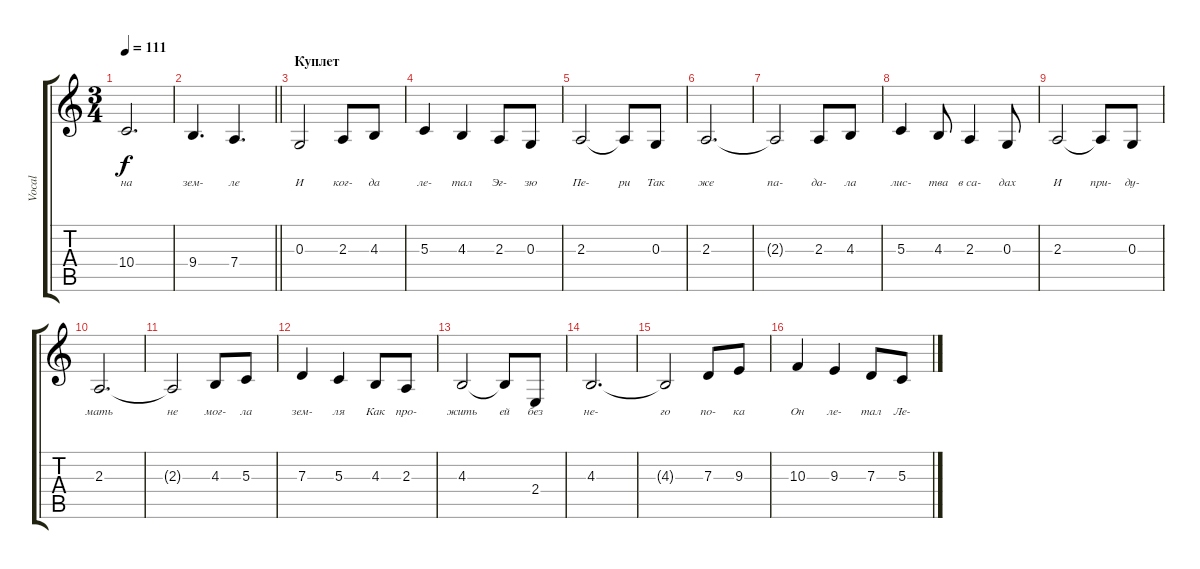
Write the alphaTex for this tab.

\track ("Vocal" "Vocal") {instrument electricgrandpiano}
\staff {score tabs}
\tuning (E4 B3 G3 D3 A2 E2) {hide}
\ts (3 4)
\tempo 111
\clef g2
\ks c
10.4.2{d lyrics (0 "на") lyrics (1 "") lyrics (2 "") lyrics (3 "") lyrics (4 "") dy f} |
\barLineRight lightlight
9.4.4{d lyrics (0 "зем-") lyrics (1 "") lyrics (2 "") lyrics (3 "") lyrics (4 "")} 7.4.4{d lyrics (0 "ле") lyrics (1 "") lyrics (2 "") lyrics (3 "") lyrics (4 "")} |
\section ("" "Куплет")
0.3.2{lyrics (0 "И") lyrics (1 "") lyrics (2 "") lyrics (3 "") lyrics (4 "")} 2.3.8{lyrics (0 "ког-") lyrics (1 "") lyrics (2 "") lyrics (3 "") lyrics (4 "")} 4.3.8{lyrics (0 "да") lyrics (1 "") lyrics (2 "") lyrics (3 "") lyrics (4 "")} |
5.3.4{lyrics (0 "ле-") lyrics (1 "") lyrics (2 "") lyrics (3 "") lyrics (4 "")} 4.3.4{lyrics (0 "тал") lyrics (1 "") lyrics (2 "") lyrics (3 "") lyrics (4 "")} 2.3.8{lyrics (0 "Эг-") lyrics (1 "") lyrics (2 "") lyrics (3 "") lyrics (4 "")} 0.3.8{lyrics (0 "зю") lyrics (1 "") lyrics (2 "") lyrics (3 "") lyrics (4 "")} |
2.3.2{lyrics (0 "Пе-") lyrics (1 "") lyrics (2 "") lyrics (3 "") lyrics (4 "")} 2.3{t}.8{lyrics (0 "ри") lyrics (1 "") lyrics (2 "") lyrics (3 "") lyrics (4 "")} 0.3.8{lyrics (0 "Так") lyrics (1 "") lyrics (2 "") lyrics (3 "") lyrics (4 "")} |
2.3.2{d lyrics (0 "же") lyrics (1 "") lyrics (2 "") lyrics (3 "") lyrics (4 "")} |
2.3{t}.2{lyrics (0 "па-") lyrics (1 "") lyrics (2 "") lyrics (3 "") lyrics (4 "")} 2.3.8{lyrics (0 "да-") lyrics (1 "") lyrics (2 "") lyrics (3 "") lyrics (4 "")} 4.3.8{lyrics (0 "ла") lyrics (1 "") lyrics (2 "") lyrics (3 "") lyrics (4 "")} |
5.3.4{lyrics (0 "лис-") lyrics (1 "") lyrics (2 "") lyrics (3 "") lyrics (4 "")} 4.3.8{lyrics (0 "тва") lyrics (1 "") lyrics (2 "") lyrics (3 "") lyrics (4 "")} 2.3.4{lyrics (0 "в са-") lyrics (1 "") lyrics (2 "") lyrics (3 "") lyrics (4 "")} 0.3.8{lyrics (0 "дах") lyrics (1 "") lyrics (2 "") lyrics (3 "") lyrics (4 "")} |
2.3.2{lyrics (0 "И") lyrics (1 "") lyrics (2 "") lyrics (3 "") lyrics (4 "")} 2.3{t}.8{lyrics (0 "при-") lyrics (1 "") lyrics (2 "") lyrics (3 "") lyrics (4 "")} 0.3.8{lyrics (0 "ду-") lyrics (1 "") lyrics (2 "") lyrics (3 "") lyrics (4 "")} |
2.3.2{d lyrics (0 "мать") lyrics (1 "") lyrics (2 "") lyrics (3 "") lyrics (4 "")} |
2.3{t}.2{lyrics (0 "не") lyrics (1 "") lyrics (2 "") lyrics (3 "") lyrics (4 "")} 4.3.8{lyrics (0 "мог-") lyrics (1 "") lyrics (2 "") lyrics (3 "") lyrics (4 "")} 5.3.8{lyrics (0 "ла") lyrics (1 "") lyrics (2 "") lyrics (3 "") lyrics (4 "")} |
7.3.4{lyrics (0 "зем-") lyrics (1 "") lyrics (2 "") lyrics (3 "") lyrics (4 "")} 5.3.4{lyrics (0 "ля") lyrics (1 "") lyrics (2 "") lyrics (3 "") lyrics (4 "")} 4.3.8{lyrics (0 "Как") lyrics (1 "") lyrics (2 "") lyrics (3 "") lyrics (4 "")} 2.3.8{lyrics (0 "про-") lyrics (1 "") lyrics (2 "") lyrics (3 "") lyrics (4 "")} |
4.3.2{lyrics (0 "жить") lyrics (1 "") lyrics (2 "") lyrics (3 "") lyrics (4 "")} 4.3{t}.8{lyrics (0 "ей") lyrics (1 "") lyrics (2 "") lyrics (3 "") lyrics (4 "")} 2.4.8{lyrics (0 "без") lyrics (1 "") lyrics (2 "") lyrics (3 "") lyrics (4 "")} |
4.3.2{d lyrics (0 "не-") lyrics (1 "") lyrics (2 "") lyrics (3 "") lyrics (4 "")} |
4.3{t}.2{lyrics (0 "го") lyrics (1 "") lyrics (2 "") lyrics (3 "") lyrics (4 "")} 7.3.8{lyrics (0 "по-") lyrics (1 "") lyrics (2 "") lyrics (3 "") lyrics (4 "")} 9.3.8{lyrics (0 "ка") lyrics (1 "") lyrics (2 "") lyrics (3 "") lyrics (4 "")} |
10.3.4{lyrics (0 "Он") lyrics (1 "") lyrics (2 "") lyrics (3 "") lyrics (4 "")} 9.3.4{lyrics (0 "ле-") lyrics (1 "") lyrics (2 "") lyrics (3 "") lyrics (4 "")} 7.3.8{lyrics (0 "тал") lyrics (1 "") lyrics (2 "") lyrics (3 "") lyrics (4 "")} 5.3.8{lyrics (0 "Ле-") lyrics (1 "") lyrics (2 "") lyrics (3 "") lyrics (4 "")}
